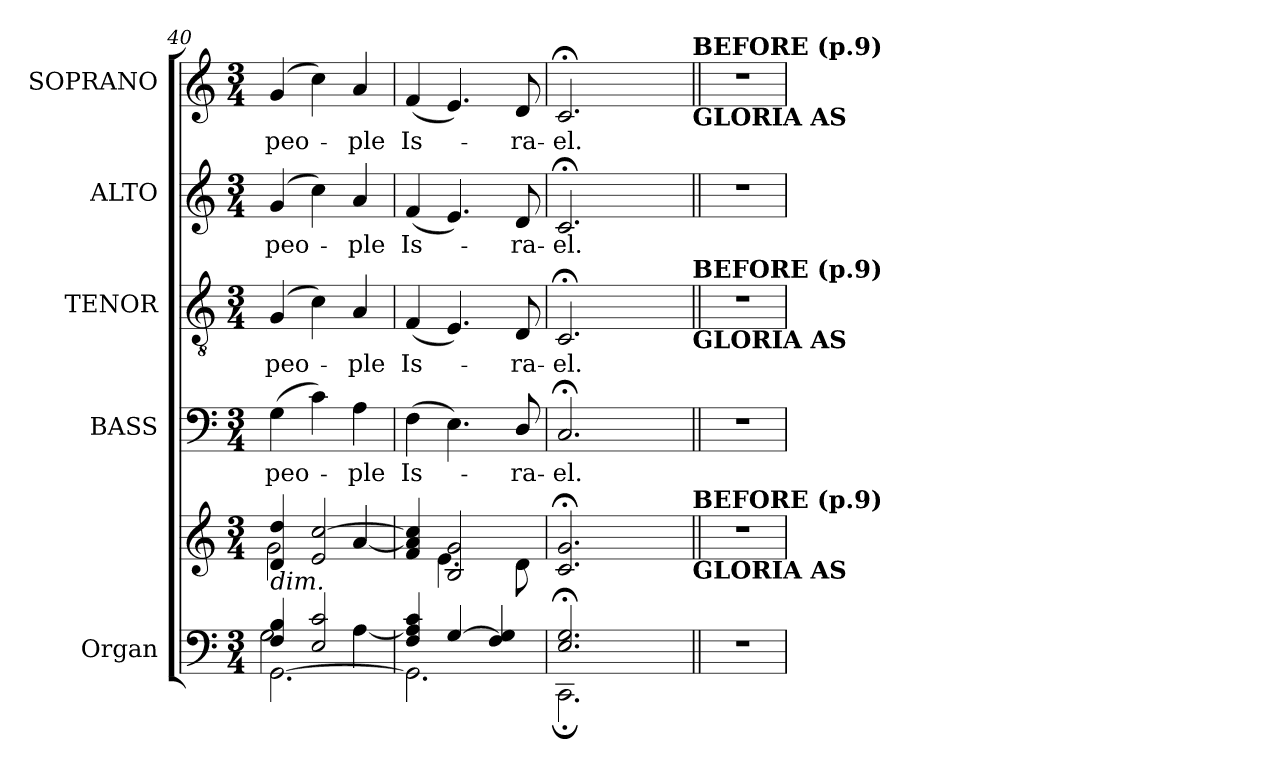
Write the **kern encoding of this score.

**kern	**kern	**kern	**text	**kern	**text	**kern	**text	**kern	**text
*part5	*part5	*part4	*part4	*part3	*part3	*part2	*part2	*part1	*part1
*staff6	*staff5	*staff4	*staff4	*staff3	*staff3	*staff2	*staff2	*staff1	*staff1
*I"Organ	*	*I"BASS	*	*I"TENOR	*	*I"ALTO	*	*I"SOPRANO	*
*I'Org.	*	*I'B.	*	*I'T.	*	*I'A.	*	*I'S.	*
*clefF4	*clefG2	*clefF4	*	*clefGv2	*	*clefG2	*	*clefG2	*
*	*	*	*	*ITrd7c12	*	*	*	*	*
*k[]	*k[]	*k[]	*	*k[]	*	*k[]	*	*k[]	*
*C:	*C:	*C:	*	*C:	*	*C:	*	*C:	*
*M3/4	*M3/4	*M3/4	*	*M3/4	*	*M3/4	*	*M3/4	*
=40	=40	=40	=40	=40	=40	=40	=40	=40	=40
*^	*^	*	*	*	*	*	*	*	*
*	*^	*	*	*	*	*	*	*	*	*	*
!	!	!	!	!	!	!LO:LY:b:color=#000000	!	!	!	!	!	!
!	!	!	!	!	!	!	!	!LO:LY:b:color=#000000	!	!	!	!
!	!	!	!	!	!	!	!	!	!	!LO:LY:b:color=#000000	!	!
!	!	!	!LO:TX:b:i:t=dim.	!	!	!	!	!	!	!	!	!
!	!	!	!	!	!	!	!	!	!	!	!	!LO:LY:b:color=#000000
4Fi/ 4Bi	2Gi\	[2.GGi\	4di/ 4ddi	2gi\	(4Gi\	peo-	(4GGi/	peo-	(4gi/	peo-	(4gi/	peo-
2Ei/ 2ci	.	.	2ei/ [2cci	.	4ci\)	.	4Ci\)	.	4cci\)	.	4cci\)	.
!	!	!	!	!	!	!LO:LY:b:color=#000000	!	!	!	!	!	!
!	!	!	!	!	!	!	!	!LO:LY:b:color=#000000	!	!	!	!
!	!	!	!	!	!	!	!	!	!	!LO:LY:b:color=#000000	!	!
!	!	!	!	!	!	!	!	!	!	!	!	!LO:LY:b:color=#000000
.	[4Ai\	.	.	[4ai/	4Ai\	-ple	4AAi/	-ple	4ai/	-ple	4ai/	-ple
*	*v	*v	*	*	*	*	*	*	*	*	*	*
=41	=41	=41	=41	=41	=41	=41	=41	=41	=41	=41	=41
!	!	!	!	!	!LO:LY:b:color=#000000	!	!	!	!	!	!
!	!	!	!	!	!	!	!LO:LY:b:color=#000000	!	!	!	!
!	!	!	!	!	!	!	!	!	!LO:LY:b:color=#000000	!	!
!	!	!	!	!	!	!	!	!	!	!	!LO:LY:b:color=#000000
4Fi/ 4Ai] 4ci	2.GGi\]	4fi/ 4ai] 4cci]	4ryy	(4Fi\	Is-	(4FFi/	Is-	(4fi/	Is-	(4fi/	Is-
[4Gi/	.	2Bi/ 2gi	4.ei\	4.Ei\)	.	4.EEi/)	.	4.ei/)	.	4.ei/)	.
4Fi/ 4Gi]	.	.	.	.	.	.	.	.	.	.	.
!	!	!	!	!	!LO:LY:b:color=#000000	!	!	!	!	!	!
!	!	!	!	!	!	!	!LO:LY:b:color=#000000	!	!	!	!
!	!	!	!	!	!	!	!	!	!LO:LY:b:color=#000000	!	!
!	!	!	!	!	!	!	!	!	!	!	!LO:LY:b:color=#000000
.	.	.	8di\	8Di/	-ra-	8DDi/	-ra-	8di/	-ra-	8di/	-ra-
=42	=42	=42	=42	=42	=42	=42	=42	=42	=42	=42	=42
!	!	!	!	!	!LO:LY:b:color=#000000	!	!	!	!	!	!
!	!	!	!	!	!	!	!LO:LY:b:color=#000000	!	!	!	!
!	!	!	!	!	!	!	!	!	!LO:LY:b:color=#000000	!	!
!	!	!	!	!	!	!	!	!	!	!	!LO:LY:b:color=#000000
*	*	*	*	*	*	*^	*	*	*	*^	*
2.Ei/; 2.Gi;	2.CC;i\	2.ci/; 2.gi;	2ryy	2.C;i/	-el.	2.CC;i/	2ryy	-el.	2.c;i/	-el.	2.c;i/	2ryy	-el.
.	.	.	8ryy	.	.	.	8ryy	.	.	.	.	8ryy	.
.	.	.	16ryy	.	.	.	16ryy	.	.	.	.	16ryy	.
.	.	.	32ryy	.	.	.	32ryy	.	.	.	.	32ryy	.
.	.	.	64ryy	.	.	.	64ryy	.	.	.	.	64ryy	.
.	.	.	128...ryy	.	.	.	128...ryy	.	.	.	.	128...ryy	.
!	!	!	!	!	!	!	!	!	!	!	!	!LO:TX:b:B:t=GLORIA AS	!
!	!	!	!	!	!	!	!	!	!	!	!	!LO:TX:B:t=BEFORE (p.9)	!
!	!	!	!	!	!	!	!LO:TX:b:B:t=GLORIA AS	!	!	!	!	!	!
!	!	!	!	!	!	!	!LO:TX:B:t=BEFORE (p.9)	!	!	!	!	!	!
!	!	!	!LO:TX:b:B:t=GLORIA AS	!	!	!	!	!	!	!	!	!	!
!	!	!	!LO:TX:B:t=BEFORE (p.9)	!	!	!	!	!	!	!	!	!	!
.	.	.	1024ryy	.	.	.	1024ryy	.	.	.	.	1024ryy	.
*v	*v	*	*	*	*	*v	*v	*	*	*	*v	*v	*
*	*v	*v	*	*	*	*	*	*	*	*
!!LO:PB:g=z
=43||	=43||	=43||	=43||	=43||	=43||	=43||	=43||	=43||	=43||
*stria0	*stria0	*stria0	*	*stria0	*	*stria0	*	*stria0	*
*^	*^	*	*	*^	*	*	*	*^	*
!	!	!	!	!	!	!	!	!	!	!	!LO:TX:a:B:t=SOURCE&colon;	!	!
!	!	!	!	!	!	!	!	!	!	!	!LO:TX:t=Stainer & Bell 1909	!	!
!	!	!	!	!	!	!	!	!	!	!	!LO:TX:B:t=COMPOSER&colon;	!	!
!	!	!	!	!	!	!	!	!	!	!	!LO:TX:t=Charles Villiers Stanford (1852-1924), Op. 115	!	!
!	!	!	!	!	!	!	!	!	!	!	!LO:TX:t=Typeset from Stainer & Bell 1909 edition by Robert G. Nottingham 18/4/06, rev. 18/5/06, 28/10/06 & 12/06/09	!	!
!	!	!	!	!	!	!	!	!	!	!	!LO:TX:B:t=PERFORMANCE NOTES&colon;	!	!
!	!	!	!	!	!	!	!	!	!	!	!LO:TX:t=1. Directors may wish to beat two minims (half notes) to a bar in the Magnificat.	!	!
!	!	!	!	!	!	!	!	!	!	!	!LO:TX:t=2. A rallentando is not marked at the end of the Gloria but there is usually one in performance in the anti-penultimate bar.	!	!
!	!	!	!	!	!	!	!	!	!	!	!LO:TX:B:t=EDITION NOTE&colon;	!	!
!	!	!	!	!	!	!	!	!	!	!	!LO:TX:t=The editor has replaced the break (	!	!
!	!	!	!	!	!	!	!	!	!	!	!LO:TX:t=”	!	!
!	!	!	!	!	!	!	!	!	!	!	!LO:TX:t=), which the Stainer & Bell edition has marked at the end of bar 56, with a fermata for	!	!
!	!	!	!	!	!	!	!	!	!	!	!LO:TX:t=the purpose of consistency with the other occasions when a fermata is used (the end of bars 13 and 29).	!	!
!	!	!	!	!	!	!	!	!	!	!	!LO:TX:t=There is not usually any difference in performance between	!	!
!	!	!	!	!	!	!	!	!	!	!	!LO:TX:t=”	!	!
!	!	!	!	!	!	!	!	!	!	!	!LO:TX:t=and     .	!	!
!LO:N:vis=1	!	!LO:N:vis=1	!	!LO:N:vis=1	!	!LO:N:vis=1	!	!	!LO:N:vis=1	!	!LO:N:vis=1	!	!
*v	*v	*	*	*	*	*v	*v	*	*	*	*v	*v	*
*	*v	*v	*	*	*	*	*	*	*	*
2.r	2.r	2.r	.	2.r	.	2.r	.	2.r	.
=	=	=	=	=	=	=	=	=	=
*-	*-	*-	*-	*-	*-	*-	*-	*-	*-
